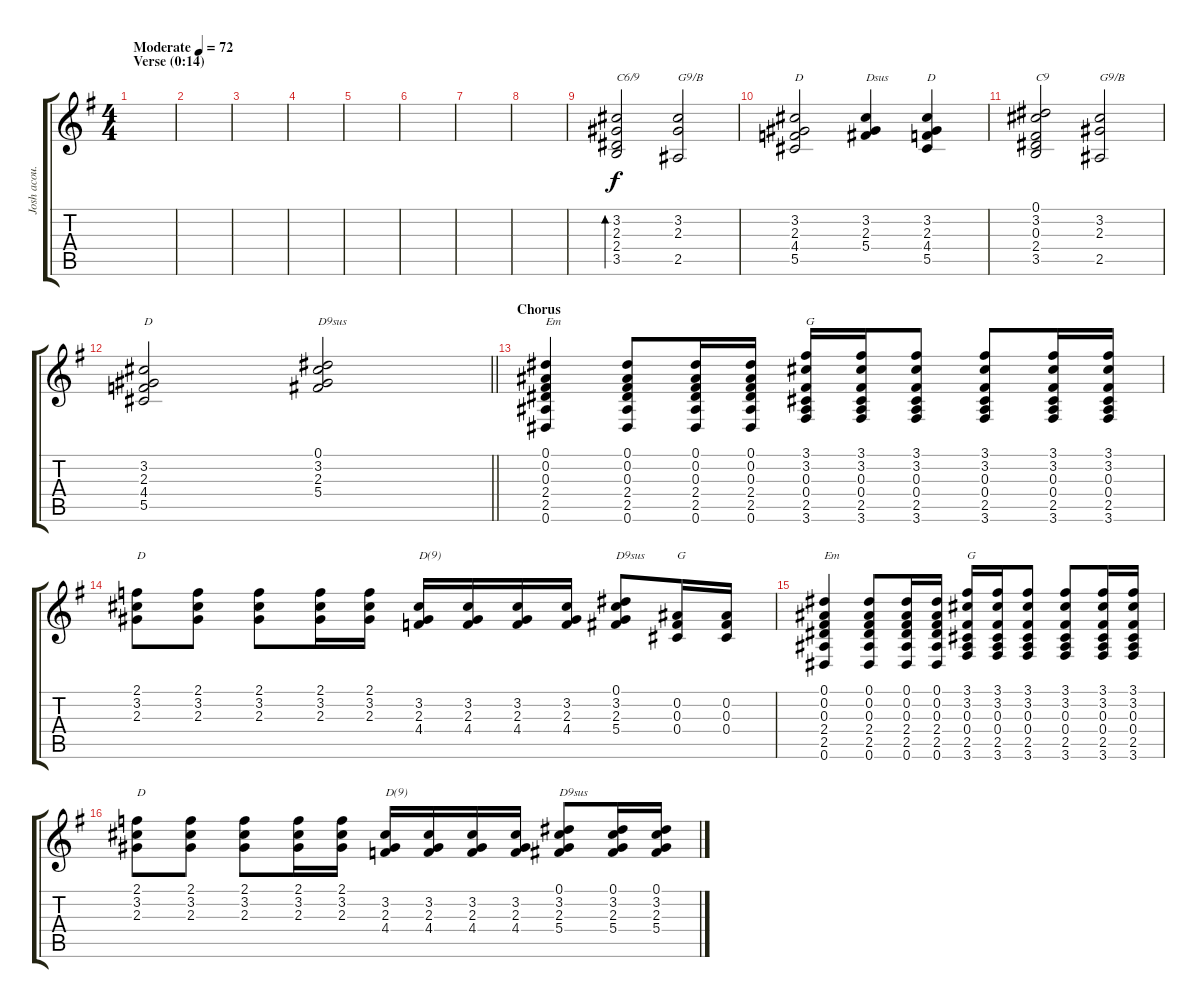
\track ("Josh acou." "Josh acou.") {instrument acousticguitarsteel}
\staff {score tabs}
\tuning (Eb4 Bb3 Gb3 Db3 Ab2 Eb2) {hide}
\ts (4 4)
\section ("" "Verse (0:14)")
\tempo (72 "Moderate")
\clef g2
\ks g
|
|
|
|
|
|
|
|
(3.2 2.3 2.4 3.5).2{bd 60 txt "C6/9"} (3.2 2.3 2.5).2{txt "G9/B"} |
(3.2 2.3 4.4 5.5).2{txt "D"} (3.2 2.3 5.4).4{txt "Dsus"} (3.2 2.3 4.4 5.5).4{txt "D"} |
(0.1 3.2 0.3 2.4 3.5).2{txt "C9"} (3.2 2.3 2.5).2{txt "G9/B"} |
\barLineRight lightlight
(3.2 2.3 4.4 5.5).2{txt "D"} (0.1 3.2 2.3 5.4).2{txt "D9sus"} |
\section ("" "Chorus")
(0.1 0.2 0.3 2.4 2.5 0.6).4{txt "Em"} (0.1 0.2 0.3 2.4 2.5 0.6).8 (0.1 0.2 0.3 2.4 2.5 0.6).16 (0.1 0.2 0.3 2.4 2.5 0.6).16 (3.1 3.2 0.3 0.4 2.5 3.6).16{txt "G"} (3.1 3.2 0.3 0.4 2.5 3.6).16 (3.1 3.2 0.3 0.4 2.5 3.6).8 (3.1 3.2 0.3 0.4 2.5 3.6).8 (3.1 3.2 0.3 0.4 2.5 3.6).16 (3.1 3.2 0.3 0.4 2.5 3.6).16 |
(2.1 3.2 2.3).8{txt "D"} (2.1 3.2 2.3).8 (2.1 3.2 2.3).8 (2.1 3.2 2.3).16 (2.1 3.2 2.3).16 (3.2 2.3 4.4).16{txt "D(9)"} (3.2 2.3 4.4).16 (3.2 2.3 4.4).16 (3.2 2.3 4.4).16 (0.1 3.2 2.3 5.4).8{txt "D9sus"} (0.2 0.3 0.4).16{txt "G"} (0.2 0.3 0.4).16 |
(0.1 0.2 0.3 2.4 2.5 0.6).4{txt "Em"} (0.1 0.2 0.3 2.4 2.5 0.6).8 (0.1 0.2 0.3 2.4 2.5 0.6).16 (0.1 0.2 0.3 2.4 2.5 0.6).16 (3.1 3.2 0.3 0.4 2.5 3.6).16{txt "G"} (3.1 3.2 0.3 0.4 2.5 3.6).16 (3.1 3.2 0.3 0.4 2.5 3.6).8 (3.1 3.2 0.3 0.4 2.5 3.6).8 (3.1 3.2 0.3 0.4 2.5 3.6).16 (3.1 3.2 0.3 0.4 2.5 3.6).16 |
(2.1 3.2 2.3).8{txt "D"} (2.1 3.2 2.3).8 (2.1 3.2 2.3).8 (2.1 3.2 2.3).16 (2.1 3.2 2.3).16 (3.2 2.3 4.4).16{txt "D(9)"} (3.2 2.3 4.4).16 (3.2 2.3 4.4).16 (3.2 2.3 4.4).16 (0.1 3.2 2.3 5.4).8{txt "D9sus"} (0.1 3.2 2.3 5.4).16 (0.1 3.2 2.3 5.4).16
